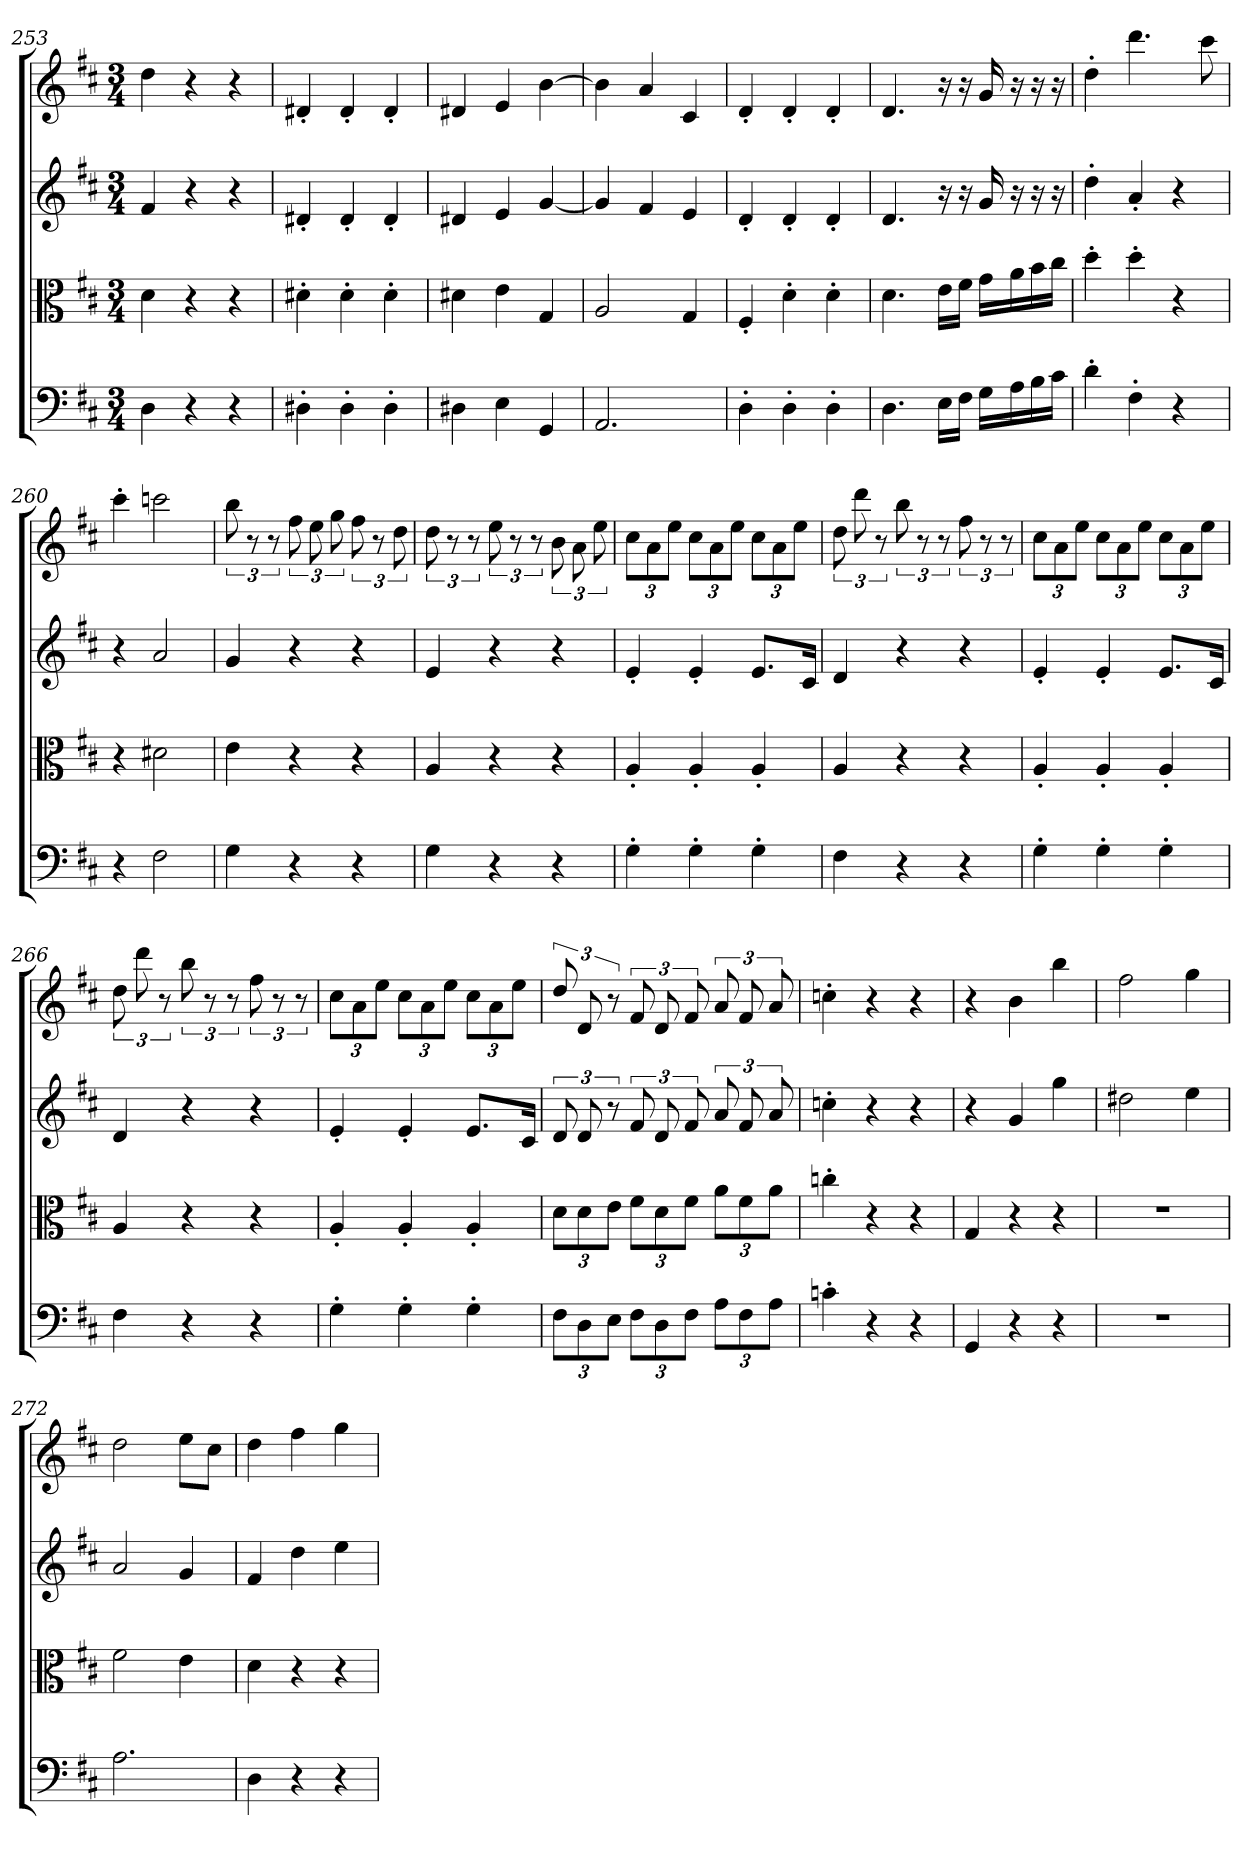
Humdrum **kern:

**kern	**kern	**kern	**kern
*part4	*part3	*part2	*part1
*staff4	*staff3	*staff2	*staff1
*clefF4	*clefC3	*clefG2	*clefG2
*k[f#c#]	*k[f#c#]	*k[f#c#]	*k[f#c#]
*D:	*D:	*D:	*D:
*M3/4	*M3/4	*M3/4	*M3/4
=253	=253	=253	=253
4D\	4d\	4f#/	4dd\
4r	4r	4r	4r
4r	4r	4r	4r
=254	=254	=254	=254
4D#X'\	4d#X'\	4d#X'/	4d#X'/
4D#'\	4d#'\	4d#'/	4d#'/
4D#'\	4d#'\	4d#'/	4d#'/
=255	=255	=255	=255
4D#X\	4d#X\	4d#X/	4d#X/
4E\	4e\	4e/	4e/
4GG/	4G/	[4g/	[4b\
=256	=256	=256	=256
2.AA/	2A/	4g/]	4b\]
.	.	4f#/	4a/
.	4G/	4e/	4c#/
=257	=257	=257	=257
4D'\	4F#'/	4d'/	4d'/
4D'\	4d'\	4d'/	4d'/
4D'\	4d'\	4d'/	4d'/
=258	=258	=258	=258
4.D\	4.d\	4.d/	4.d/
16E\LL	16e\LL	16r	16r
16F#\JJ	16f#\JJ	16r	16r
16G\LL	16g\LL	16g/	16g/
16A\	16a\	16r	16r
16B\	16b\	16r	16r
16c#\JJ	16cc#\JJ	16r	16r
=259	=259	=259	=259
4d'\	4dd'\	4dd'\	4dd'\
4F#'\	4dd'\	4a'/	4.ddd\
4r	4r	4r	.
.	.	.	8ccc#\
=260	=260	=260	=260
4r	4r	4r	4ccc#'\
2F#\	2d#X\	2a/	2cccn\
=261	=261	=261	=261
4G\	4e\	4g/	12bb\
.	.	.	12r
.	.	.	12r
4r	4r	4r	12ff#\
.	.	.	12ee\
.	.	.	12gg\
4r	4r	4r	12ff#\
.	.	.	12r
.	.	.	12dd\
=262	=262	=262	=262
4G\	4A/	4e/	12dd\
.	.	.	12r
.	.	.	12r
4r	4r	4r	12ee\
.	.	.	12r
.	.	.	12r
4r	4r	4r	12b\
.	.	.	12a\
.	.	.	12ee\
=263	=263	=263	=263
4G'\	4A'/	4e'/	12cc#\L
.	.	.	12a\
.	.	.	12ee\J
4G'\	4A'/	4e'/	12cc#\L
.	.	.	12a\
.	.	.	12ee\J
4G'\	4A'/	8.e/L	12cc#\L
.	.	.	12a\
.	.	.	12ee\J
.	.	16c#/Jk	.
=264	=264	=264	=264
4F#\	4A/	4d/	12dd\
.	.	.	12ddd\
.	.	.	12r
4r	4r	4r	12bb\
.	.	.	12r
.	.	.	12r
4r	4r	4r	12ff#\
.	.	.	12r
.	.	.	12r
=265	=265	=265	=265
4G'\	4A'/	4e'/	12cc#\L
.	.	.	12a\
.	.	.	12ee\J
4G'\	4A'/	4e'/	12cc#\L
.	.	.	12a\
.	.	.	12ee\J
4G'\	4A'/	8.e/L	12cc#\L
.	.	.	12a\
.	.	.	12ee\J
.	.	16c#/Jk	.
=266	=266	=266	=266
4F#\	4A/	4d/	12dd\
.	.	.	12ddd\
.	.	.	12r
4r	4r	4r	12bb\
.	.	.	12r
.	.	.	12r
4r	4r	4r	12ff#\
.	.	.	12r
.	.	.	12r
=267	=267	=267	=267
4G'\	4A'/	4e'/	12cc#\L
.	.	.	12a\
.	.	.	12ee\J
4G'\	4A'/	4e'/	12cc#\L
.	.	.	12a\
.	.	.	12ee\J
4G'\	4A'/	8.e/L	12cc#\L
.	.	.	12a\
.	.	.	12ee\J
.	.	16c#/Jk	.
=268	=268	=268	=268
12F#\L	12d\L	12d/	12dd/
12D\	12d\	12d/	12d/
12E\J	12e\J	12r	12r
12F#\L	12f#\L	12f#/	12f#/
12D\	12d\	12d/	12d/
12F#\J	12f#\J	12f#/	12f#/
12A\L	12a\L	12a/	12a/
12F#\	12f#\	12f#/	12f#/
12A\J	12a\J	12a/	12a/
=269	=269	=269	=269
4cn'\	4ccn'\	4ccn'\	4ccn'\
4r	4r	4r	4r
4r	4r	4r	4r
=270	=270	=270	=270
4GG/	4G/	4r	4r
4r	4r	4g/	4b\
4r	4r	4gg\	4bb\
=271	=271	=271	=271
2.r	2.r	2dd#X\	2ff#\
.	.	4ee\	4gg\
=272	=272	=272	=272
2.A\	2f#\	2a/	2dd\
.	4e\	4g/	8ee\L
.	.	.	8cc#\J
=273	=273	=273	=273
4D\	4d\	4f#/	4dd\
4r	4r	4dd\	4ff#\
4r	4r	4ee\	4gg\
=	=	=	=
*-	*-	*-	*-
